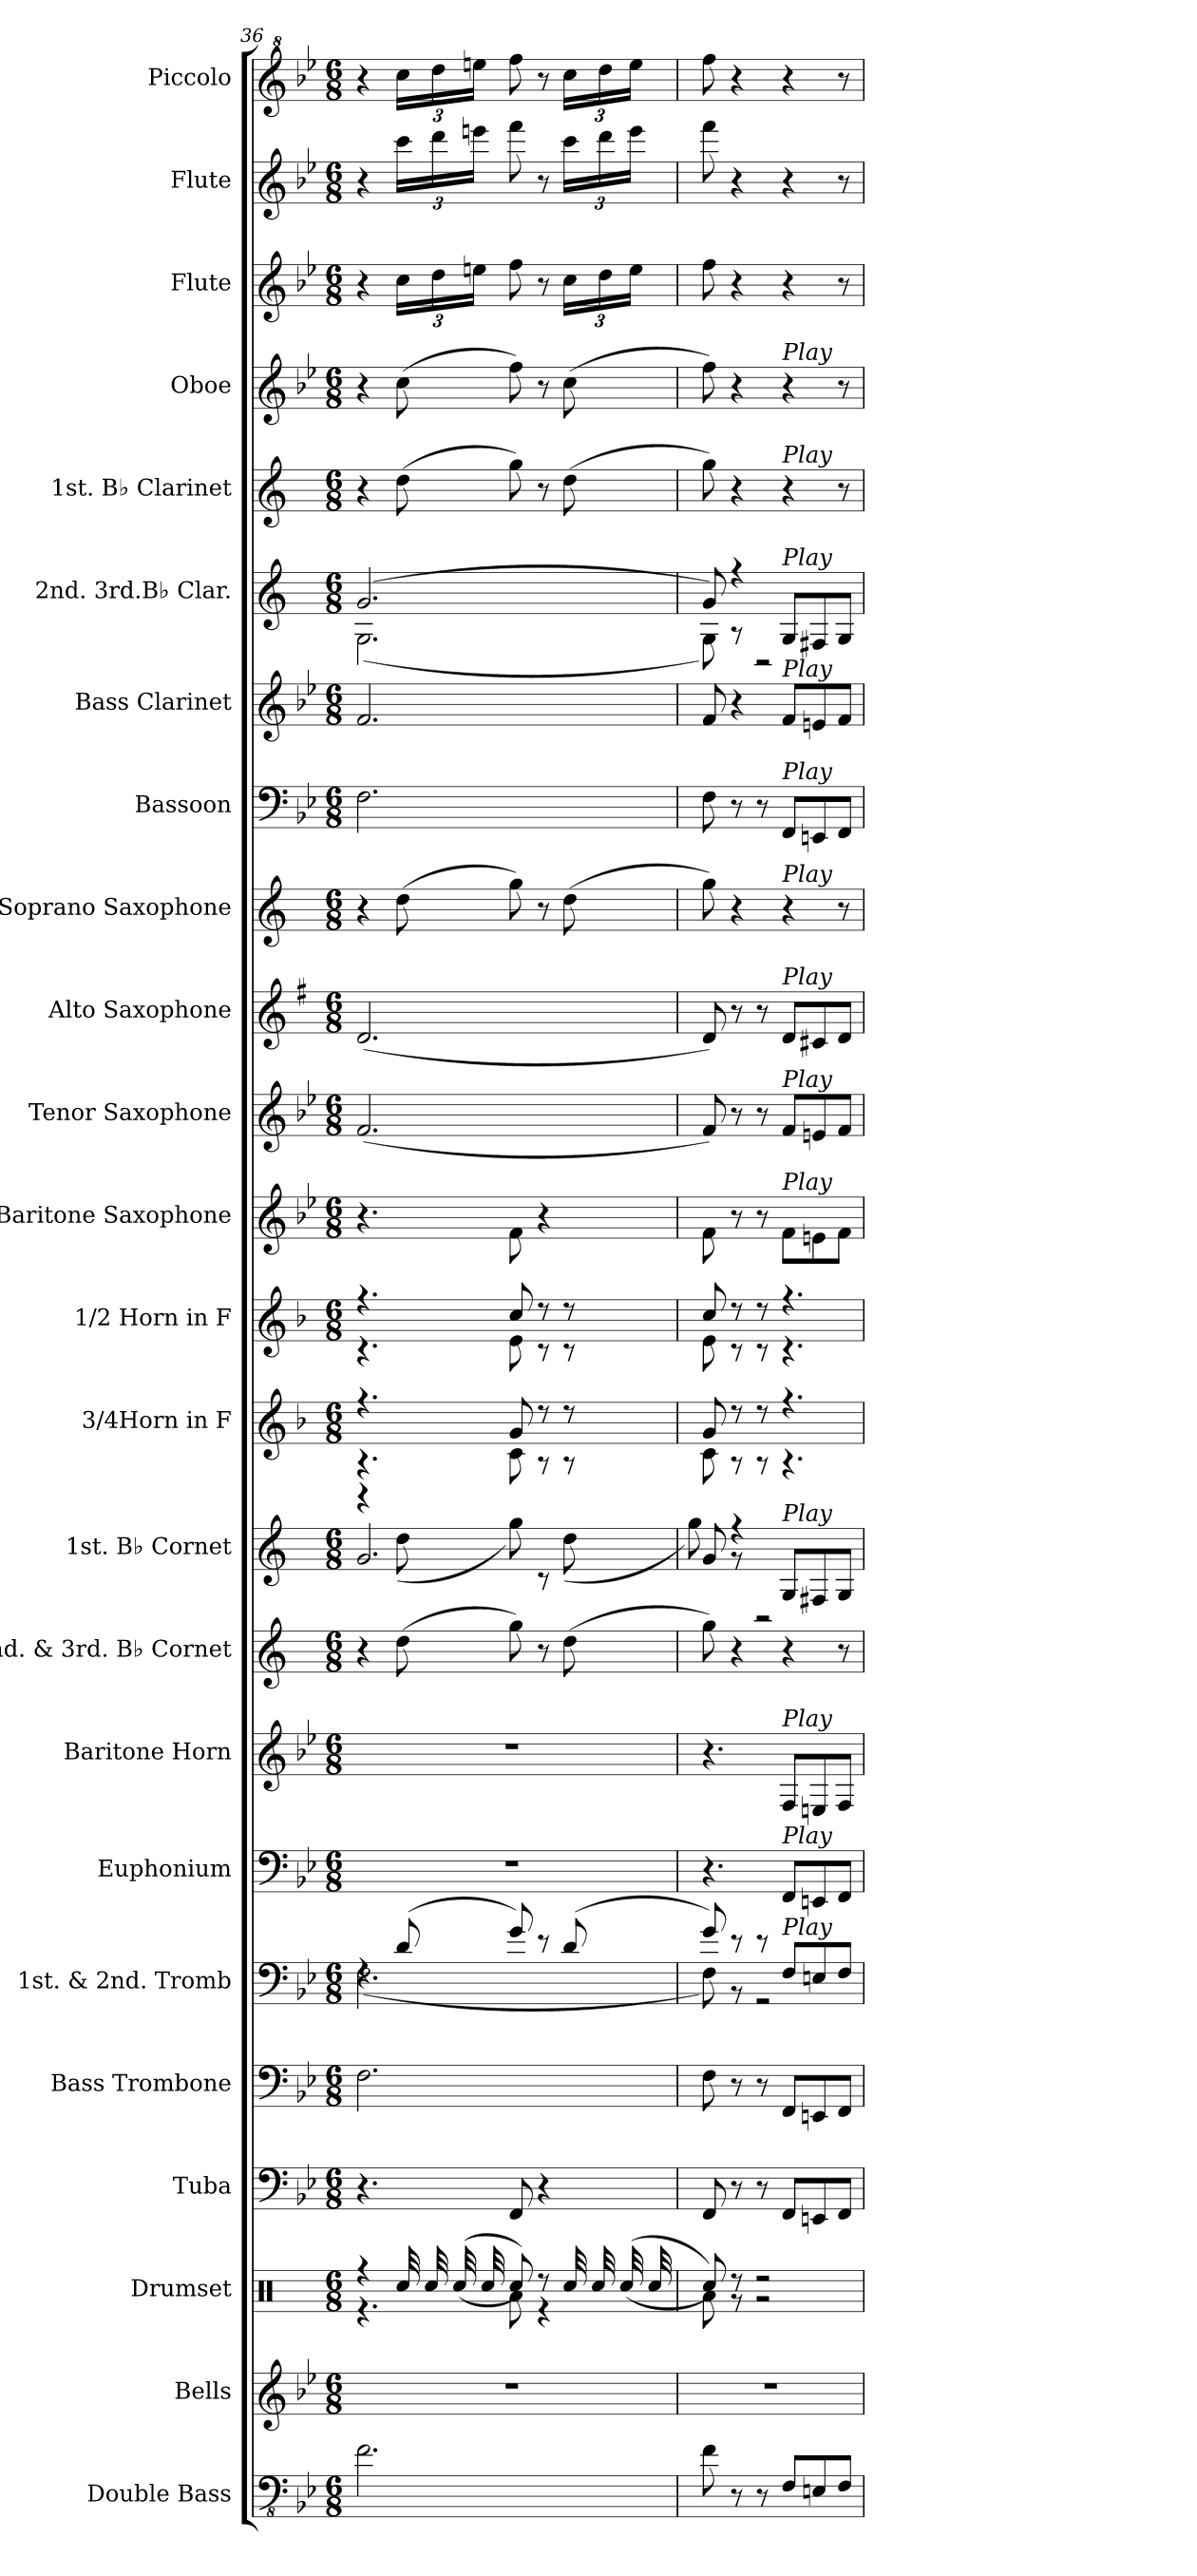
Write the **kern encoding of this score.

**kern	**kern	**kern	**kern	**kern	**kern	**kern	**kern	**kern	**kern	**kern	**kern	**kern	**kern	**kern	**kern	**kern	**kern	**kern	**kern	**kern	**kern	**kern	**kern
*part24	*part23	*part22	*part21	*part20	*part19	*part18	*part17	*part16	*part15	*part14	*part13	*part12	*part11	*part10	*part9	*part8	*part7	*part6	*part5	*part4	*part3	*part2	*part1
*staff24	*staff23	*staff22	*staff21	*staff20	*staff19	*staff18	*staff17	*staff16	*staff15	*staff14	*staff13	*staff12	*staff11	*staff10	*staff9	*staff8	*staff7	*staff6	*staff5	*staff4	*staff3	*staff2	*staff1
*I"Double Bass	*I"Bells	*I"Drumset	*I"Tuba	*I"Bass Trombone	*I"1st. &amp; 2nd. Tromb	*I"Euphonium	*I"Baritone Horn	*I"2nd. &amp; 3rd. B♭ Cornet	*I"1st. B♭ Cornet	*I"3/4Horn in F	*I"1/2 Horn in F	*I"Baritone Saxophone	*I"Tenor Saxophone	*I"Alto Saxophone	*I"Soprano Saxophone	*I"Bassoon	*I"Bass Clarinet	*I"2nd. 3rd.B♭ Clar.	*I"1st. B♭ Clarinet	*I"Oboe	*I"Flute	*I"Flute	*I"Piccolo
*I'Db.	*	*I'Drs.	*I'Tba.	*I'B. Tbn.	*	*I'Euph.	*I'Bar. Hn.	*I'2&amp;3 B♭ Cnt.	*I'1 B♭ Cnt.	*	*	*I'Bar. Sax.	*I'T. Sax.	*I'A. Sax.	*I'S. Sax.	*I'Bsn.	*I'B. Cl.	*I'2/3 B♭ Cl.	*I'1 B♭ Cl.	*I'Ob.	*I'Fl.	*I'Fl.	*I'Picc.
*clefFv4	*clefG2	*clefX	*clefF4	*clefF4	*clefF4	*clefF4	*clefG2	*clefG2	*clefG2	*clefG2	*clefG2	*clefG2	*clefG2	*clefG2	*clefG2	*clefF4	*clefG2	*clefG2	*clefG2	*clefG2	*clefG2	*clefG2	*clefG^2
*ITrd7c12	*	*	*	*	*	*	*ITrd8c14	*ITrd1c2	*ITrd1c2	*ITrd4c7	*ITrd4c7	*ITrd12c21	*ITrd8c14	*ITrd5c9	*ITrd1c2	*	*ITrd8c14	*ITrd1c2	*ITrd1c2	*	*	*	*ITrd-7c-12
*k[b-e-]	*k[b-e-]	*k[]	*k[b-e-]	*k[b-e-]	*k[b-e-]	*k[b-e-]	*k[b-e-]	*k[b-e-]	*k[b-e-]	*k[b-e-]	*k[b-e-]	*k[b-e-]	*k[b-e-]	*k[b-e-]	*k[b-e-]	*k[b-e-]	*k[b-e-]	*k[b-e-]	*k[b-e-]	*k[b-e-]	*k[b-e-]	*k[b-e-]	*k[b-e-]
*M6/8	*M6/8	*M6/8	*M6/8	*M6/8	*M6/8	*M6/8	*M6/8	*M6/8	*M6/8	*M6/8	*M6/8	*M6/8	*M6/8	*M6/8	*M6/8	*M6/8	*M6/8	*M6/8	*M6/8	*M6/8	*M6/8	*M6/8	*M6/8
=36	=36	=36	=36	=36	=36	=36	=36	=36	=36	=36	=36	=36	=36	=36	=36	=36	=36	=36	=36	=36	=36	=36	=36
*	*	*^	*	*	*^	*	*	*	*^	*^	*^	*	*	*	*	*	*	*^	*	*	*	*	*
2.FF\	2.r	4r	4.r	4.r	2.F\	4rF	(<2.F!\	2.r	2.r	4r	2.f!/	4reee	4.r	4.r	4.r	4.r	4.r	(<2.F/	(<2.F/	4r	2.F\	2.F/	(>2.f/	(>2.F\	4r	4r	4r	4r	4r
*	*	*	*	*	*	*	*	*	*	*	*	*	*	*	*	*	*	*	*	*	*	*	*	*	*	*	*Xbrackettup	*Xbrackettup	*Xbrackettup
*	*	*tremolo	*	*	*	*	*	*	*	*	*	*	*	*	*	*	*	*	*	*	*	*	*	*	*	*	*	*	*
.	.	(>(>32Rcc/	.	.	.	(>8d/	.	.	.	(>8cc\	.	(>8cc\	.	.	.	.	.	.	.	(>8cc\	.	.	.	.	(>8cc\	(>8cc\	24cc\LL	24ccc\LL	24cccc\LL
.	.	(>(>32Rcc/	.	.	.	.	.	.	.	.	.	.	.	.	.	.	.	.	.	.	.	.	.	.	.	.	.	.	.
.	.	.	.	.	.	.	.	.	.	.	.	.	.	.	.	.	.	.	.	.	.	.	.	.	.	.	24dd\	24ddd\	24dddd\
.	.	(>(>32Rcc/	.	.	.	.	.	.	.	.	.	.	.	.	.	.	.	.	.	.	.	.	.	.	.	.	.	.	.
.	.	.	.	.	.	.	.	.	.	.	.	.	.	.	.	.	.	.	.	.	.	.	.	.	.	.	24een\JJ	24eeen\JJ	24eeeen\JJ
.	.	32Rcc/	.	.	.	.	.	.	.	.	.	.	.	.	.	.	.	.	.	.	.	.	.	.	.	.	.	.	.
*	*	*Xtremolo	*	*	*	*	*	*	*	*	*	*	*	*	*	*	*	*	*	*	*	*	*	*	*	*	*	*	*
.	.	8Rcc/))	8Ra\	8FF/	.	8g/)	.	.	.	8ff\)	.	8ff\)	8c/	8F\	8f/	8A\	8F\	.	.	8ff\)	.	.	.	.	8ff\)	8ff\)	8ff\	8fff\	8ffff\
.	.	8r	4r	4r	.	8r	.	.	.	8r	.	8r	8r	8r	8r	8r	4r	.	.	8r	.	.	.	.	8r	8r	8r	8r	8r
*	*	*tremolo	*	*	*	*	*	*	*	*	*	*	*	*	*	*	*	*	*	*	*	*	*	*	*	*	*	*	*
.	.	(>(>32Rcc/	.	.	.	(>8d/	.	.	.	(>8cc\	.	(>8cc\	8r	8r	8r	8r	.	.	.	(>8cc\	.	.	.	.	(>8cc\	(>8cc\	24cc\LL	24ccc\LL	24cccc\LL
.	.	(>(>32Rcc/	.	.	.	.	.	.	.	.	.	.	.	.	.	.	.	.	.	.	.	.	.	.	.	.	.	.	.
.	.	.	.	.	.	.	.	.	.	.	.	.	.	.	.	.	.	.	.	.	.	.	.	.	.	.	24dd\	24ddd\	24dddd\
.	.	(>(>32Rcc/	.	.	.	.	.	.	.	.	.	.	.	.	.	.	.	.	.	.	.	.	.	.	.	.	.	.	.
.	.	.	.	.	.	.	.	.	.	.	.	.	.	.	.	.	.	.	.	.	.	.	.	.	.	.	24ee\JJ	24eee\JJ	24eeee\JJ
.	.	32Rcc/	.	.	.	.	.	.	.	.	.	.	.	.	.	.	.	.	.	.	.	.	.	.	.	.	.	.	.
*	*	*Xtremolo	*	*	*	*	*	*	*	*	*	*	*	*	*	*	*	*	*	*	*	*	*	*	*	*	*	*	*
=37	=37	=37	=37	=37	=37	=37	=37	=37	=37	=37	=37	=37	=37	=37	=37	=37	=37	=37	=37	=37	=37	=37	=37	=37	=37	=37	=37	=37	=37
8FF\	2.r	8Rcc/))	8Ra\	8FF/	8F\	8g/)	8F!\)	4.r	4.r	8ff\)	8f!/	8ff\)	8c/	8F\	8f/	8A\	8F\	8F/)	8F/)	8ff\)	8F\	8F/	8f/)	8F\)	8ff\)	8ff\)	8ff\	8fff\	8ffff\
8r	.	8r	8r	8r	8r	8r	8r	.	.	4r	4r	8r	8r	8r	8r	8r	8r	8r	8r	4r	8r	4r	4r	8r	4r	4r	4r	4r	4r
8r	.	2r	2r	8r	8r	8r	2r	.	.	.	.	2r	8r	8r	8r	8r	8r	8r	8r	.	8r	.	.	2r	.	.	.	.	.
!	!	!	!	!	!	!	!	!	!	!	!	!	!	!	!	!	!	!	!	!	!	!	!	!	!	!LO:TX:a:i:t=Play	!	!	!
!	!	!	!	!	!	!	!	!	!	!	!	!	!	!	!	!	!	!	!	!	!	!	!	!	!LO:TX:a:i:t=Play	!	!	!	!
!	!	!	!	!	!	!	!	!	!	!	!	!	!	!	!	!	!	!	!	!	!	!	!LO:TX:a:i:t=Play	!	!	!	!	!	!
!	!	!	!	!	!	!	!	!	!	!	!	!	!	!	!	!	!	!	!	!	!	!LO:TX:a:i:t=Play	!	!	!	!	!	!	!
!	!	!	!	!	!	!	!	!	!	!	!	!	!	!	!	!	!	!	!	!	!LO:TX:a:i:t=Play	!	!	!	!	!	!	!	!
!	!	!	!	!	!	!	!	!	!	!	!	!	!	!	!	!	!	!	!	!LO:TX:a:i:t=Play	!	!	!	!	!	!	!	!	!
!	!	!	!	!	!	!	!	!	!	!	!	!	!	!	!	!	!	!	!LO:TX:a:i:t=Play	!	!	!	!	!	!	!	!	!	!
!	!	!	!	!	!	!	!	!	!	!	!	!	!	!	!	!	!	!LO:TX:a:i:t=Play	!	!	!	!	!	!	!	!	!	!	!
!	!	!	!	!	!	!	!	!	!	!	!	!	!	!	!	!	!LO:TX:a:i:t=Play	!	!	!	!	!	!	!	!	!	!	!	!
!	!	!	!	!	!	!	!	!	!	!	!LO:TX:a:i:t=Play	!	!	!	!	!	!	!	!	!	!	!	!	!	!	!	!	!	!
!	!	!	!	!	!	!	!	!	!LO:TX:a:i:t=Play	!	!	!	!	!	!	!	!	!	!	!	!	!	!	!	!	!	!	!	!
!	!	!	!	!	!	!	!	!LO:TX:a:i:t=Play	!	!	!	!	!	!	!	!	!	!	!	!	!	!	!	!	!	!	!	!	!
!	!	!	!	!	!	!LO:TX:a:i:t=Play	!	!	!	!	!	!	!	!	!	!	!	!	!	!	!	!	!	!	!	!	!	!	!
8FFF/L	.	.	.	8FF/L	8FF/L	8F/L	.	8FF/L	8FF/L	4r	8F/L	.	4.r	4.r	4.r	4.r	8F\L	8F/L	8F/L	4r	8FF/L	8F/L	8F/L	.	4r	4r	4r	4r	4r
8EEEn/	.	.	.	8EEn/	8EEn/	8En/	.	8EEn/	8EEn/	.	8En/	.	.	.	.	.	8En\	8En/	8En/	.	8EEn/	8En/	8En/	.	.	.	.	.	.
8FFF/J	.	.	.	8FF/J	8FF/J	8F/J	.	8FF/J	8FF/J	8r	8F/J	.	.	.	.	.	8F\J	8F/J	8F/J	8r	8FF/J	8F/J	8F/J	.	8r	8r	8r	8r	8r
*	*	*	*	*	*	*	*	*	*	*	*v	*v	*	*	*v	*v	*	*	*	*	*	*	*v	*v	*	*	*	*	*
*	*	*v	*v	*	*	*v	*v	*	*	*	*	*v	*v	*	*	*	*	*	*	*	*	*	*	*	*	*
=	=	=	=	=	=	=	=	=	=	=	=	=	=	=	=	=	=	=	=	=	=	=	=
*-	*-	*-	*-	*-	*-	*-	*-	*-	*-	*-	*-	*-	*-	*-	*-	*-	*-	*-	*-	*-	*-	*-	*-
